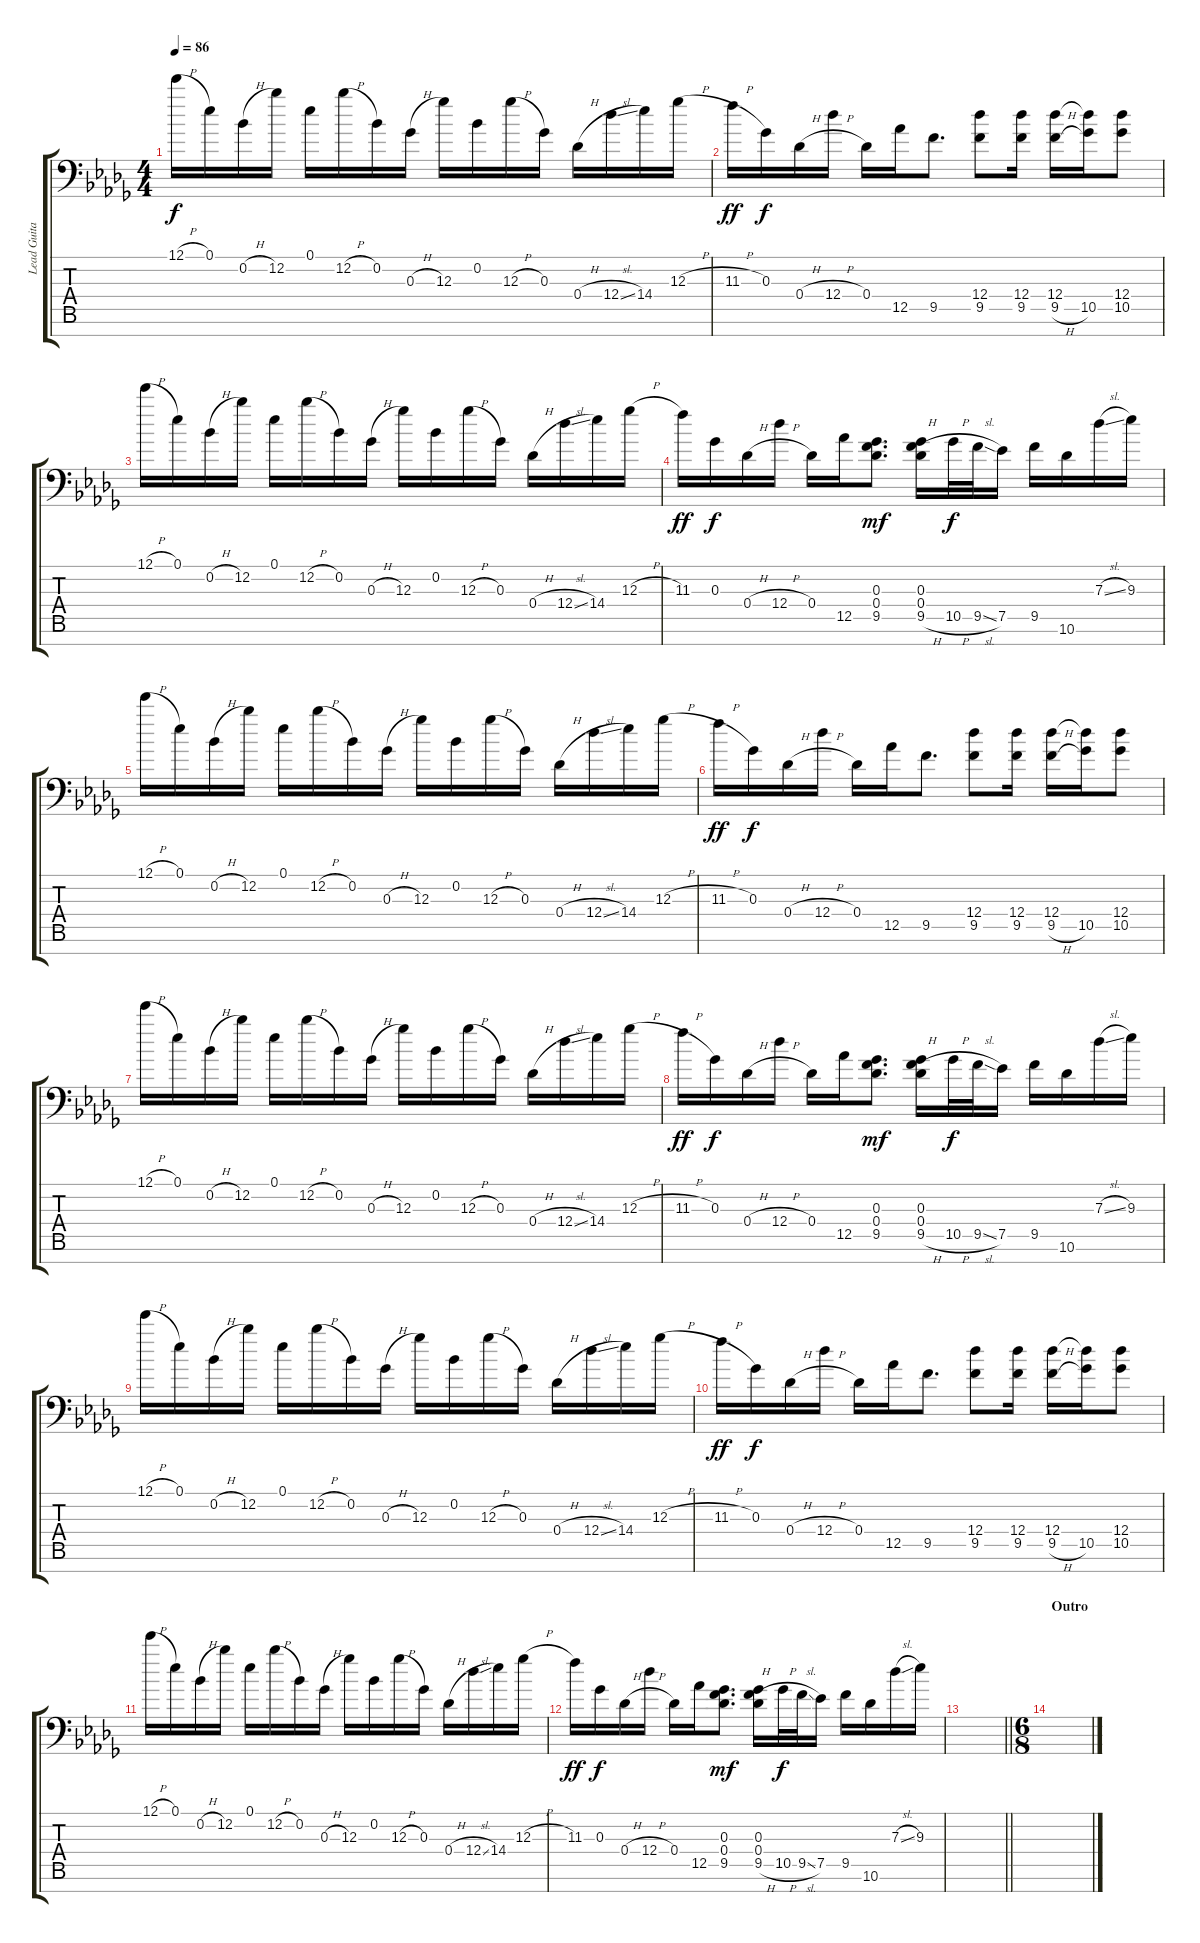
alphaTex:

\track ("Lead Guitar 2" "Lead Guita") {instrument electricguitarclean}
\staff {score tabs}
\tuning (Eb4 Bb3 Gb3 Db3 Ab2 Eb2 Ab1) {hide}
\ts (4 4)
\tempo 86
\clef f4
\ks bbminor
12.1{h}.16{dy f} 0.1.16 0.2{h}.16 12.2.16 0.1.16 12.2{h}.16 0.2.16 0.3{h}.16 12.3.16 0.2.16 12.3{h}.16 0.3.16 0.4{h}.16 12.4{sl}.16 14.4.16 12.3{h}.16 |
11.3{h}.16{dy ff} 0.3.16{dy f} 0.4{h}.16 12.4{h}.16 0.4.16 12.5.16 9.5.8{d} (12.4 9.5).8 (12.4 9.5).16 (12.4 9.5{h}).16 (12.4{t} 10.5).16 (12.4 10.5).8 |
12.1{h}.16 0.1.16 0.2{h}.16 12.2.16 0.1.16 12.2{h}.16 0.2.16 0.3{h}.16 12.3.16 0.2.16 12.3{h}.16 0.3.16 0.4{h}.16 12.4{sl}.16 14.4.16 12.3{h}.16 |
11.3.16{dy ff} 0.3.16{dy f} 0.4{h}.16 12.4{h}.16 0.4.16 12.5.16 (0.3 0.4 9.5).8{d dy mf} (0.3 0.4 9.5{h}).16 10.5{h}.32{dy f} 9.5{sl}.32 7.5.16 9.5.16 10.6.16 7.3{sl}.16 9.3.16 |
12.1{h}.16 0.1.16 0.2{h}.16 12.2.16 0.1.16 12.2{h}.16 0.2.16 0.3{h}.16 12.3.16 0.2.16 12.3{h}.16 0.3.16 0.4{h}.16 12.4{sl}.16 14.4.16 12.3{h}.16 |
11.3{h}.16{dy ff} 0.3.16{dy f} 0.4{h}.16 12.4{h}.16 0.4.16 12.5.16 9.5.8{d} (12.4 9.5).8 (12.4 9.5).16 (12.4 9.5{h}).16 (12.4{t} 10.5).16 (12.4 10.5).8 |
12.1{h}.16 0.1.16 0.2{h}.16 12.2.16 0.1.16 12.2{h}.16 0.2.16 0.3{h}.16 12.3.16 0.2.16 12.3{h}.16 0.3.16 0.4{h}.16 12.4{sl}.16 14.4.16 12.3{h}.16 |
11.3{h}.16{dy ff} 0.3.16{dy f} 0.4{h}.16 12.4{h}.16 0.4.16 12.5.16 (0.3 0.4 9.5).8{d dy mf} (0.3 0.4 9.5{h}).16 10.5{h}.32{dy f} 9.5{sl}.32 7.5.16 9.5.16 10.6.16 7.3{sl}.16 9.3.16 |
12.1{h}.16 0.1.16 0.2{h}.16 12.2.16 0.1.16 12.2{h}.16 0.2.16 0.3{h}.16 12.3.16 0.2.16 12.3{h}.16 0.3.16 0.4{h}.16 12.4{sl}.16 14.4.16 12.3{h}.16 |
11.3{h}.16{dy ff} 0.3.16{dy f} 0.4{h}.16 12.4{h}.16 0.4.16 12.5.16 9.5.8{d} (12.4 9.5).8 (12.4 9.5).16 (12.4 9.5{h}).16 (12.4{t} 10.5).16 (12.4 10.5).8 |
12.1{h}.16 0.1.16 0.2{h}.16 12.2.16 0.1.16 12.2{h}.16 0.2.16 0.3{h}.16 12.3.16 0.2.16 12.3{h}.16 0.3.16 0.4{h}.16 12.4{sl}.16 14.4.16 12.3{h}.16 |
11.3.16{dy ff} 0.3.16{dy f} 0.4{h}.16 12.4{h}.16 0.4.16 12.5.16 (0.3 0.4 9.5).8{d dy mf} (0.3 0.4 9.5{h}).16 10.5{h}.32{dy f} 9.5{sl}.32 7.5.16 9.5.16 10.6.16 7.3{sl}.16 9.3.16 |
\barLineRight lightlight
|
\ts (6 8)
\section ("" "Outro")
